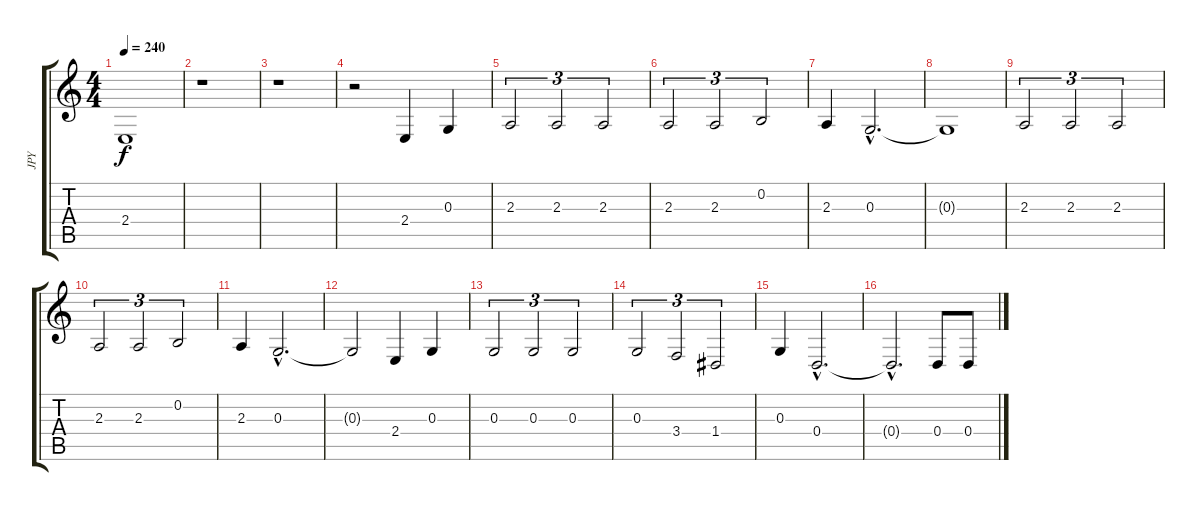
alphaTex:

\track ("JPY" "JPY") {instrument acousticgrandpiano}
\staff {score tabs}
\tuning (E4 B3 G3 D3 A2 E2) {hide}
\ts (4 4)
\tempo 240
\clef g2
\ks c
2.4.1{dy f} |
r.1 |
r.1 |
r.2 2.4.4 0.3.4 |
2.3.2{tu (3 2)} 2.3.2{tu (3 2)} 2.3.2{tu (3 2)} |
2.3.2{tu (3 2)} 2.3.2{tu (3 2)} 0.2.2{tu (3 2)} |
2.3.4 0.3{hac}.2{d} |
0.3{t}.1 |
2.3.2{tu (3 2)} 2.3.2{tu (3 2)} 2.3.2{tu (3 2)} |
2.3.2{tu (3 2)} 2.3.2{tu (3 2)} 0.2.2{tu (3 2)} |
2.3.4 0.3{hac}.2{d} |
0.3{t}.2 2.4.4 0.3.4 |
0.3.2{tu (3 2)} 0.3.2{tu (3 2)} 0.3.2{tu (3 2)} |
0.3.2{tu (3 2)} 3.4.2{tu (3 2)} 1.4.2{tu (3 2)} |
0.3.4 0.4{hac}.2{d} |
0.4{hac t}.2{d} 0.4.8 0.4.8
